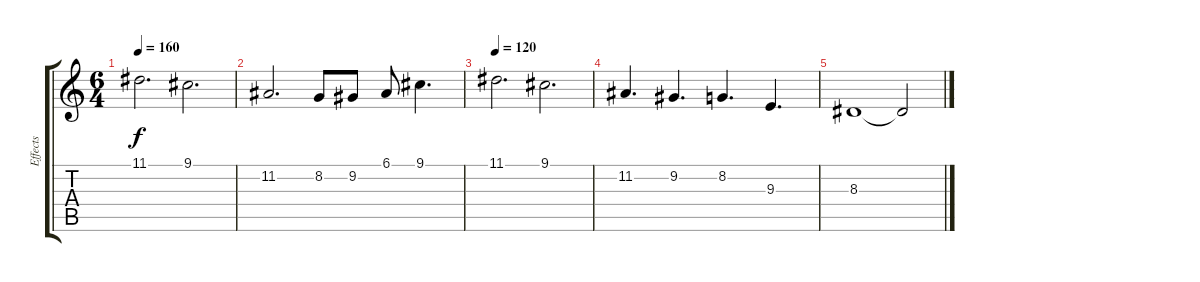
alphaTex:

\track ("Effects" "Effects") {instrument koto}
\staff {score tabs}
\tuning (E4 B3 G3 D3 A2 E2) {hide}
\ts (6 4)
\tempo 160
\clef g2
\ks c
11.1.2{d dy f} 9.1.2{d} |
11.2.2{d} 8.2.8 9.2.8 6.1.8 9.1.4{d} |
\tempo 120
11.1.2{d} 9.1.2{d} |
11.2.4{d} 9.2.4{d} 8.2.4{d} 9.3.4{d} |
8.3.1 8.3{t}.2
